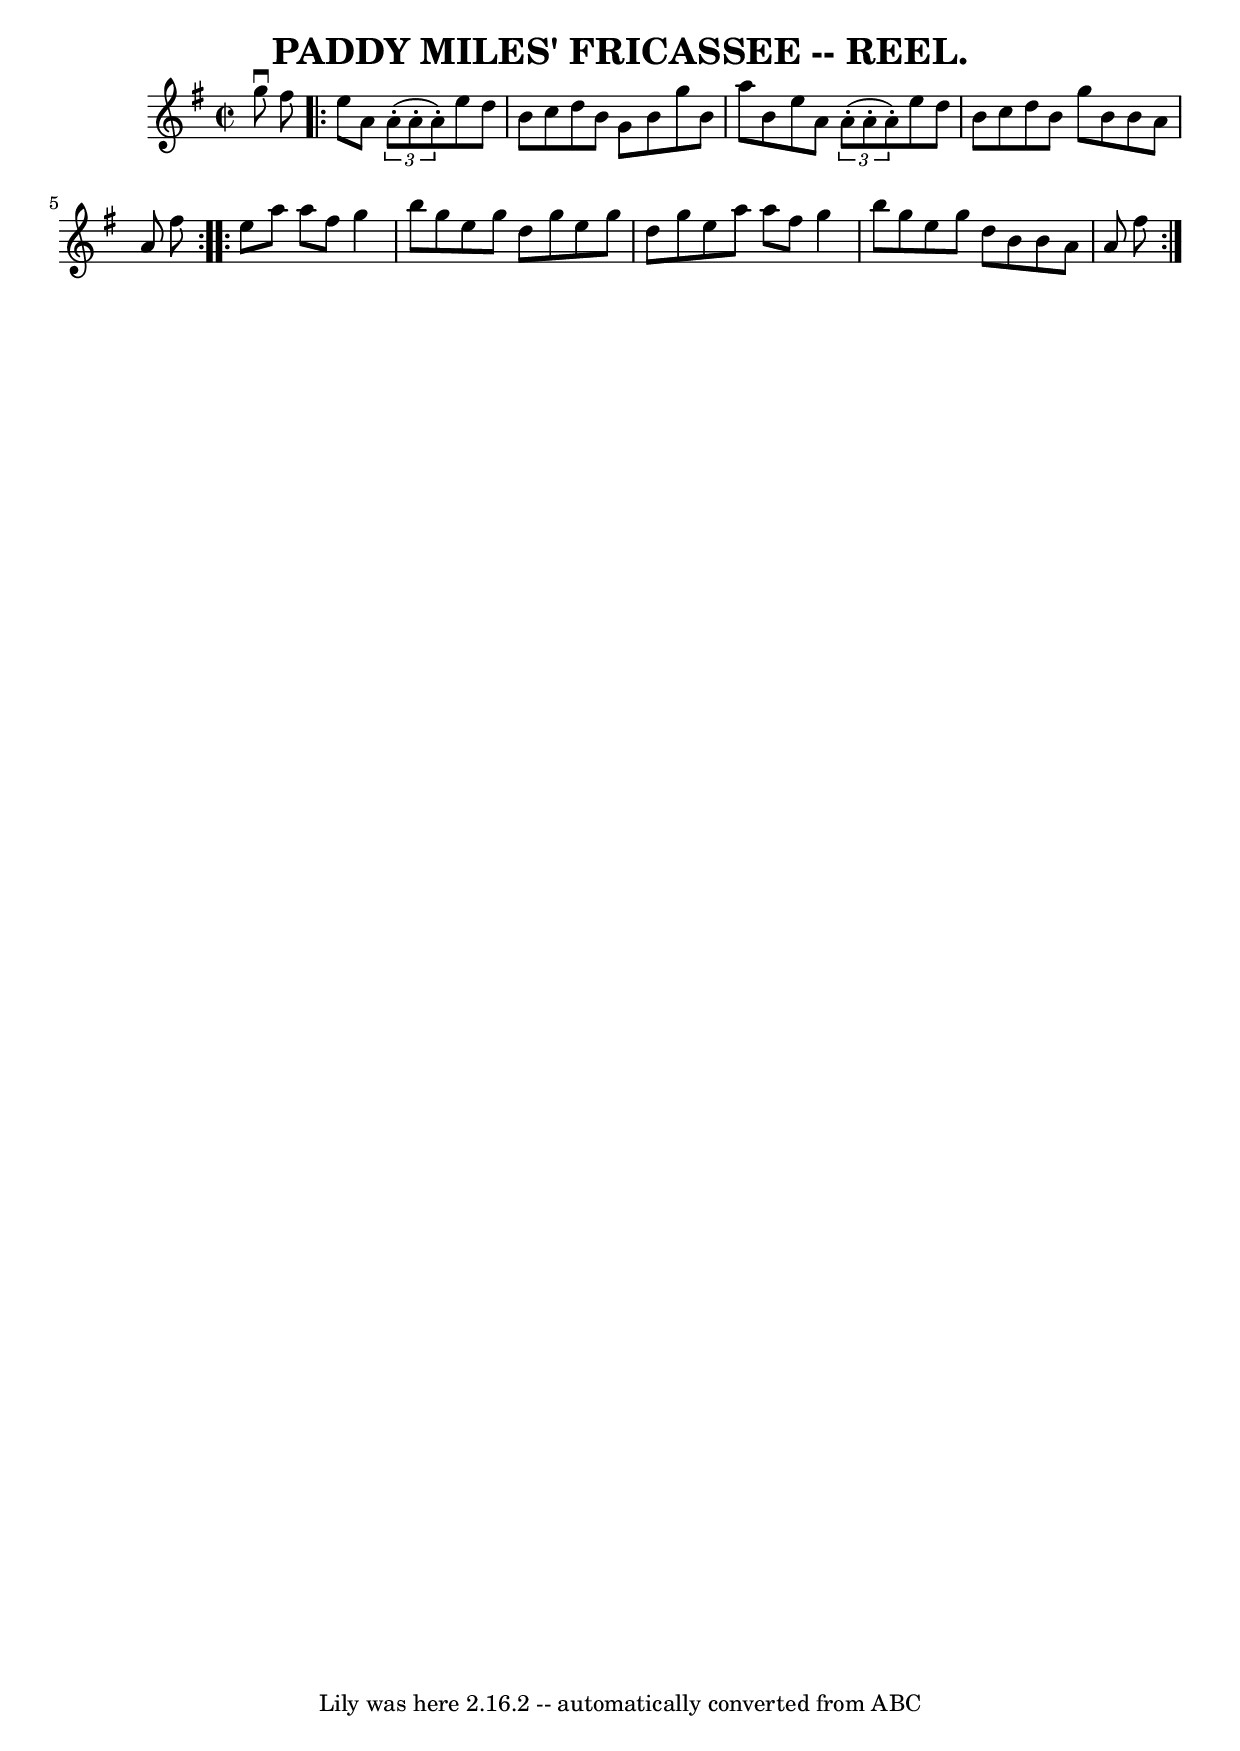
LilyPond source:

\version "2.16.2"
\include "Mammoth.ily"
\header {
  crossRefNumber = "7"
  footnotes = ""
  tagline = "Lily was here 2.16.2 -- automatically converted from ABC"
  title = "PADDY MILES' FRICASSEE -- REEL."

}
voicedefault =  {


  \override Staff.TimeSignature #'style = #'C
  \time 2/2 
  \key g \major
  g''8^\downbow fis''8  
  \repeat volta 2 {
    e''8    
    a'8    \times 2/3 { a'8 (-. a'8-. a'8-.) 
		      } e''8 d''8 b'8    
    c''8  |
    d''8 b'8 g'8 b'8 g''8 b'8 a''8 b'8   |
    e''8 a'8    \times 2/3 { a'8 (-. a'8-. a'8-.) 
			   } e''8  
    d''8 b'8 c''8  |
    d''8 b'8 g''8 b'8 b'8 a'8    
    a'8 fis''8  
  }     
  \repeat volta 2 {
    e''8 a''8 a''8 fis''8 g''4 
    b''8 g''8  |
    e''8 g''8 d''8 g''8 e''8 g''8    
    d''8 g''8  |
    e''8 a''8 a''8 fis''8 g''4 b''8 g''8  |
    e''8 g''8 d''8 b'8 b'8 a'8 a'8 fis''8  
  }   

}

\score{
  <<

    \context Staff="default"
    {
      \voicedefault 
      
    }

  >>
  \layout {
    
  }
  \midi {
  }

}
